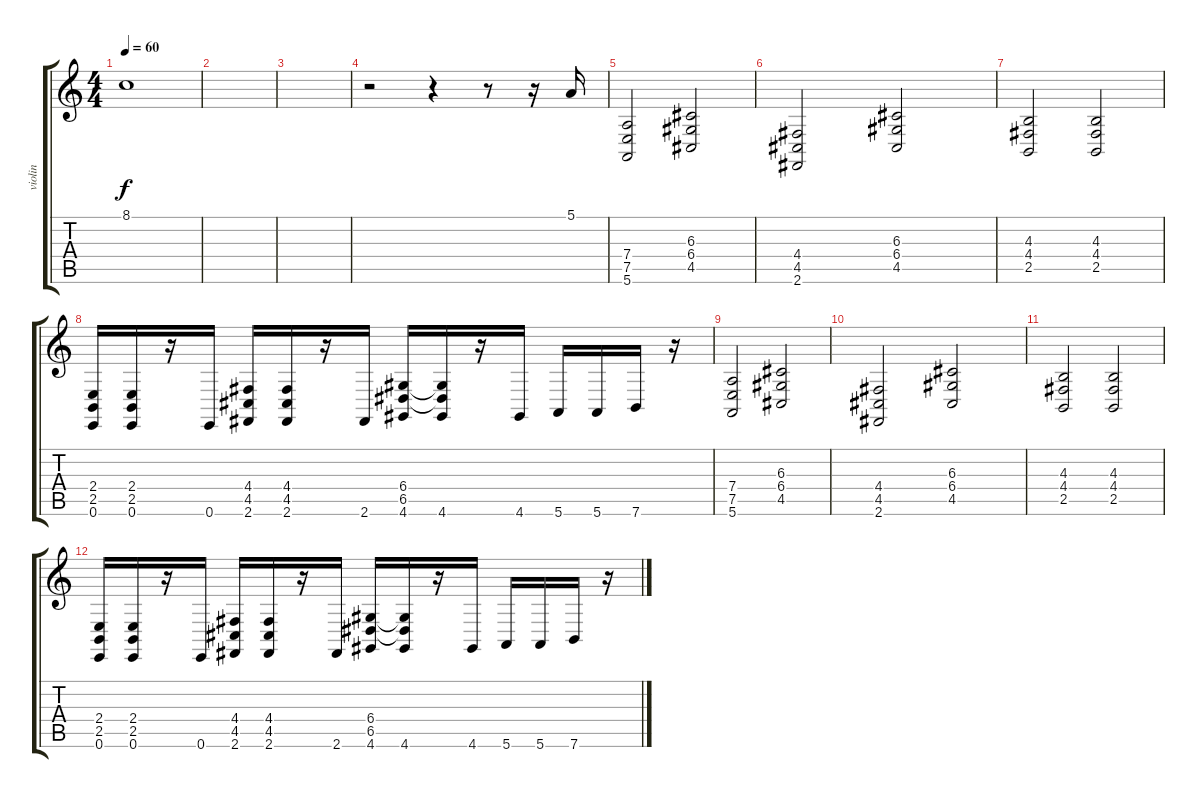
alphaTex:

\track ("violin" "violin") {instrument tremolostrings}
\staff {score tabs}
\tuning (E4 B3 G3 D3 A2 E2) {hide}
\ts (4 4)
\tempo 60
\clef g2
\ks c
8.1.1{dy f} |
|
|
r.2 r.4 r.8 r.16 5.1.16 |
(7.4 7.5 5.6).2{volume 9} (6.3 6.4 4.5).2 |
(4.4 4.5 2.6).2 (6.3 6.4 4.5).2 |
(4.3 4.4 2.5).2 (4.3 4.4 2.5).2 |
(2.4 2.5 0.6).16 (2.4 2.5 0.6).16 r.16 0.6.16 (4.4 4.5 2.6).16 (4.4 4.5 2.6).16 r.16 2.6.16 (6.4 6.5 4.6).16 (6.4{t} 6.5{t} 4.6).16 r.16 4.6.16 5.6.16 5.6.16 7.6.16 r.16 |
(7.4 7.5 5.6).2{volume 6} (6.3 6.4 4.5).2 |
(4.4 4.5 2.6).2 (6.3 6.4 4.5).2 |
(4.3 4.4 2.5).2 (4.3 4.4 2.5).2 |
(2.4 2.5 0.6).16 (2.4 2.5 0.6).16 r.16 0.6.16 (4.4 4.5 2.6).16 (4.4 4.5 2.6).16 r.16 2.6.16 (6.4 6.5 4.6).16 (6.4{t} 6.5{t} 4.6).16 r.16 4.6.16 5.6.16 5.6.16 7.6.16 r.16
